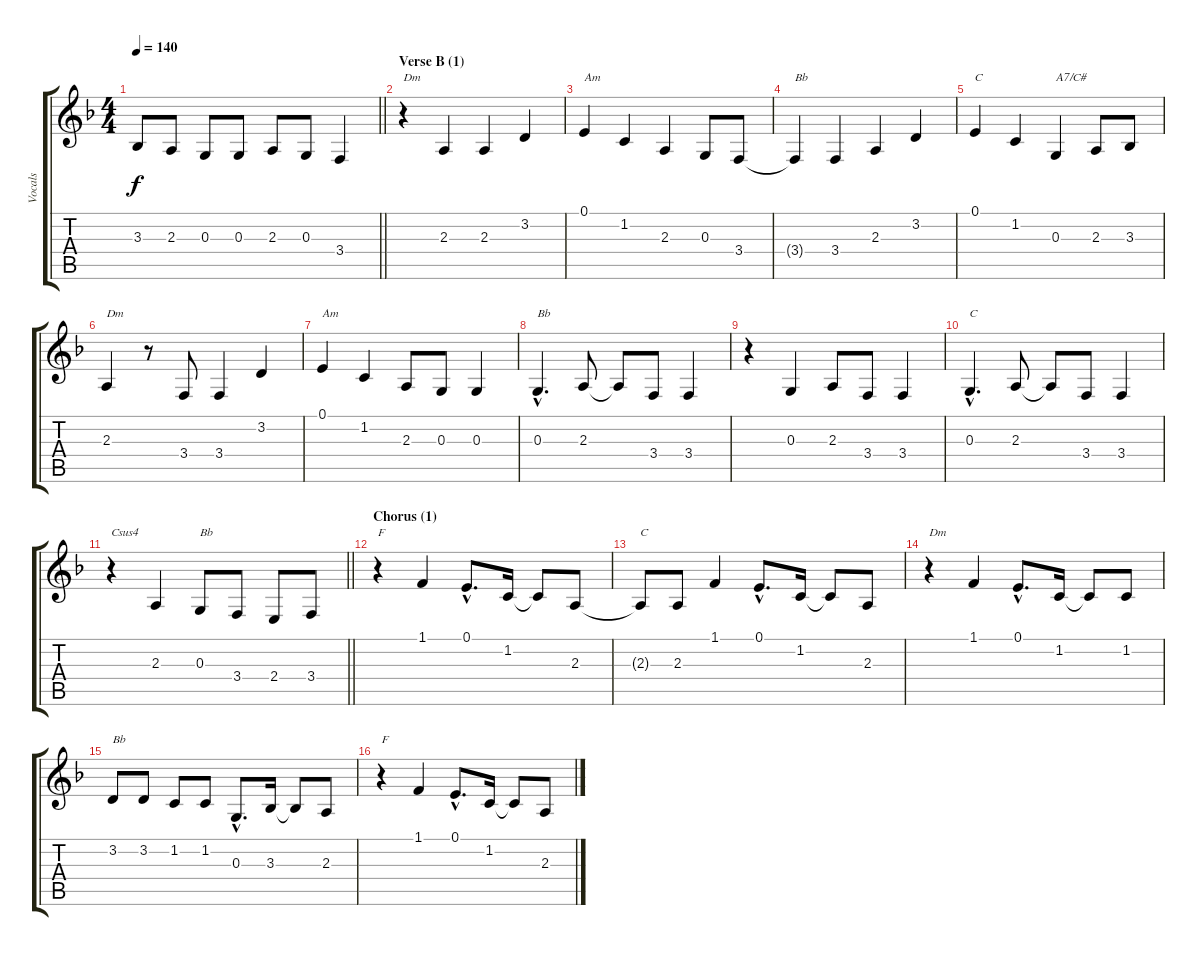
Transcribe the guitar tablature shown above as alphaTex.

\track ("Vocals" "Vocals") {instrument sopranosax}
\staff {score tabs}
\tuning (E4 B3 G3 D3 A2 E2) {hide}
\ts (4 4)
\tempo 140
\clef g2
\barLineRight lightlight
\ks f
3.3.8{dy f} 2.3.8 0.3.8 0.3.8 2.3.8 0.3.8 3.4.4 |
\section ("" "Verse B (1)")
r.4{txt "Dm"} 2.3.4 2.3.4 3.2.4 |
0.1.4{txt "Am"} 1.2.4 2.3.4 0.3.8 3.4.8 |
3.4{t}.4{txt "Bb"} 3.4.4 2.3.4 3.2.4 |
0.1.4{txt "C"} 1.2.4 0.3.4{txt "A7/C#"} 2.3.8 3.3.8 |
2.3.4{txt "Dm"} r.8 3.4.8 3.4.4 3.2.4 |
0.1.4{txt "Am"} 1.2.4 2.3.8 0.3.8 0.3.4 |
0.3{hac}.4{d txt "Bb"} 2.3.8 2.3{t}.8 3.4.8 3.4.4 |
r.4 0.3.4 2.3.8 3.4.8 3.4.4 |
0.3{hac}.4{d txt "C"} 2.3.8 2.3{t}.8 3.4.8 3.4.4 |
\barLineRight lightlight
r.4{txt "Csus4"} 2.3.4 0.3.8{txt "Bb"} 3.4.8 2.4.8 3.4.8 |
\section ("" "Chorus (1)")
r.4{txt "F"} 1.1.4 0.1{hac}.8{d} 1.2.16 1.2{t}.8 2.3.8 |
2.3{t}.8{txt "C"} 2.3.8 1.1.4 0.1{hac}.8{d} 1.2.16 1.2{t}.8 2.3.8 |
r.4{txt "Dm"} 1.1.4 0.1{hac}.8{d} 1.2.16 1.2{t}.8 1.2.8 |
3.2.8{txt "Bb"} 3.2.8 1.2.8 1.2.8 0.3{hac}.8{d} 3.3.16 3.3{t}.8 2.3.8 |
r.4{txt "F"} 1.1.4 0.1{hac}.8{d} 1.2.16 1.2{t}.8 2.3.8
